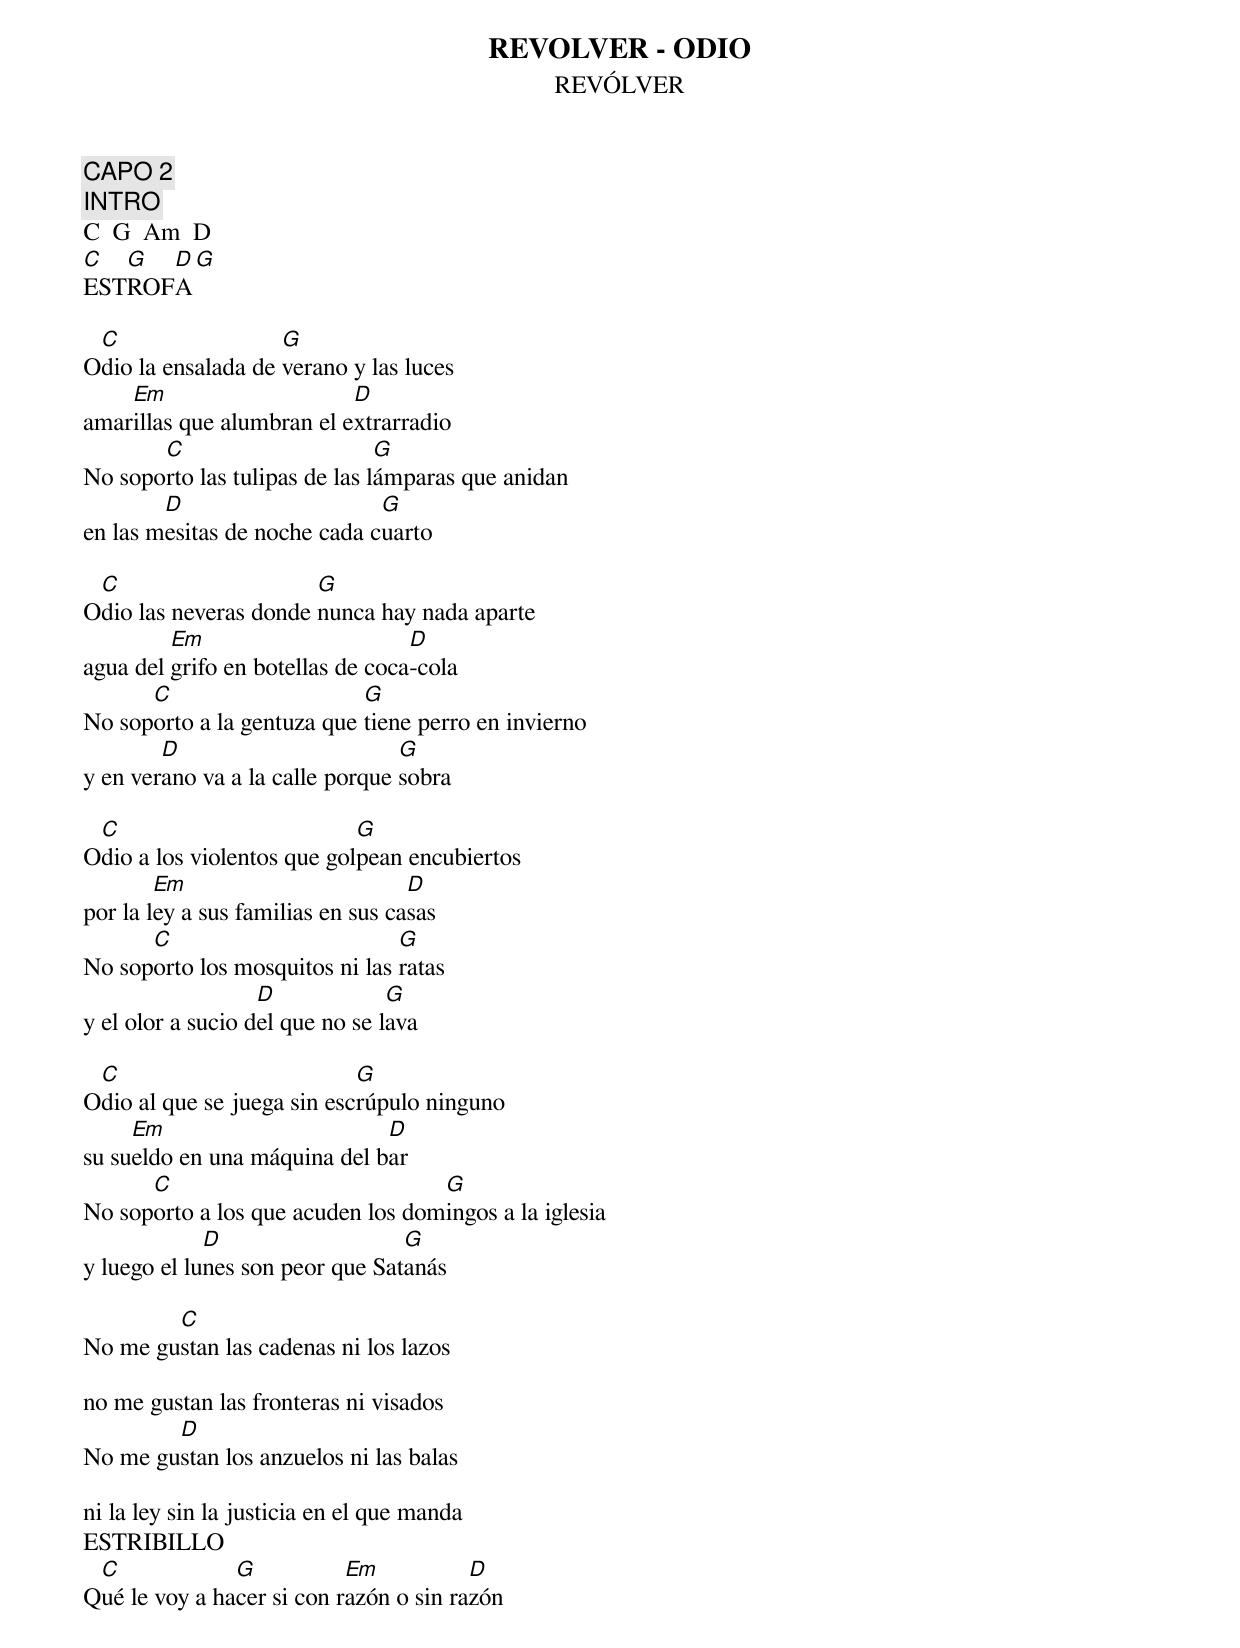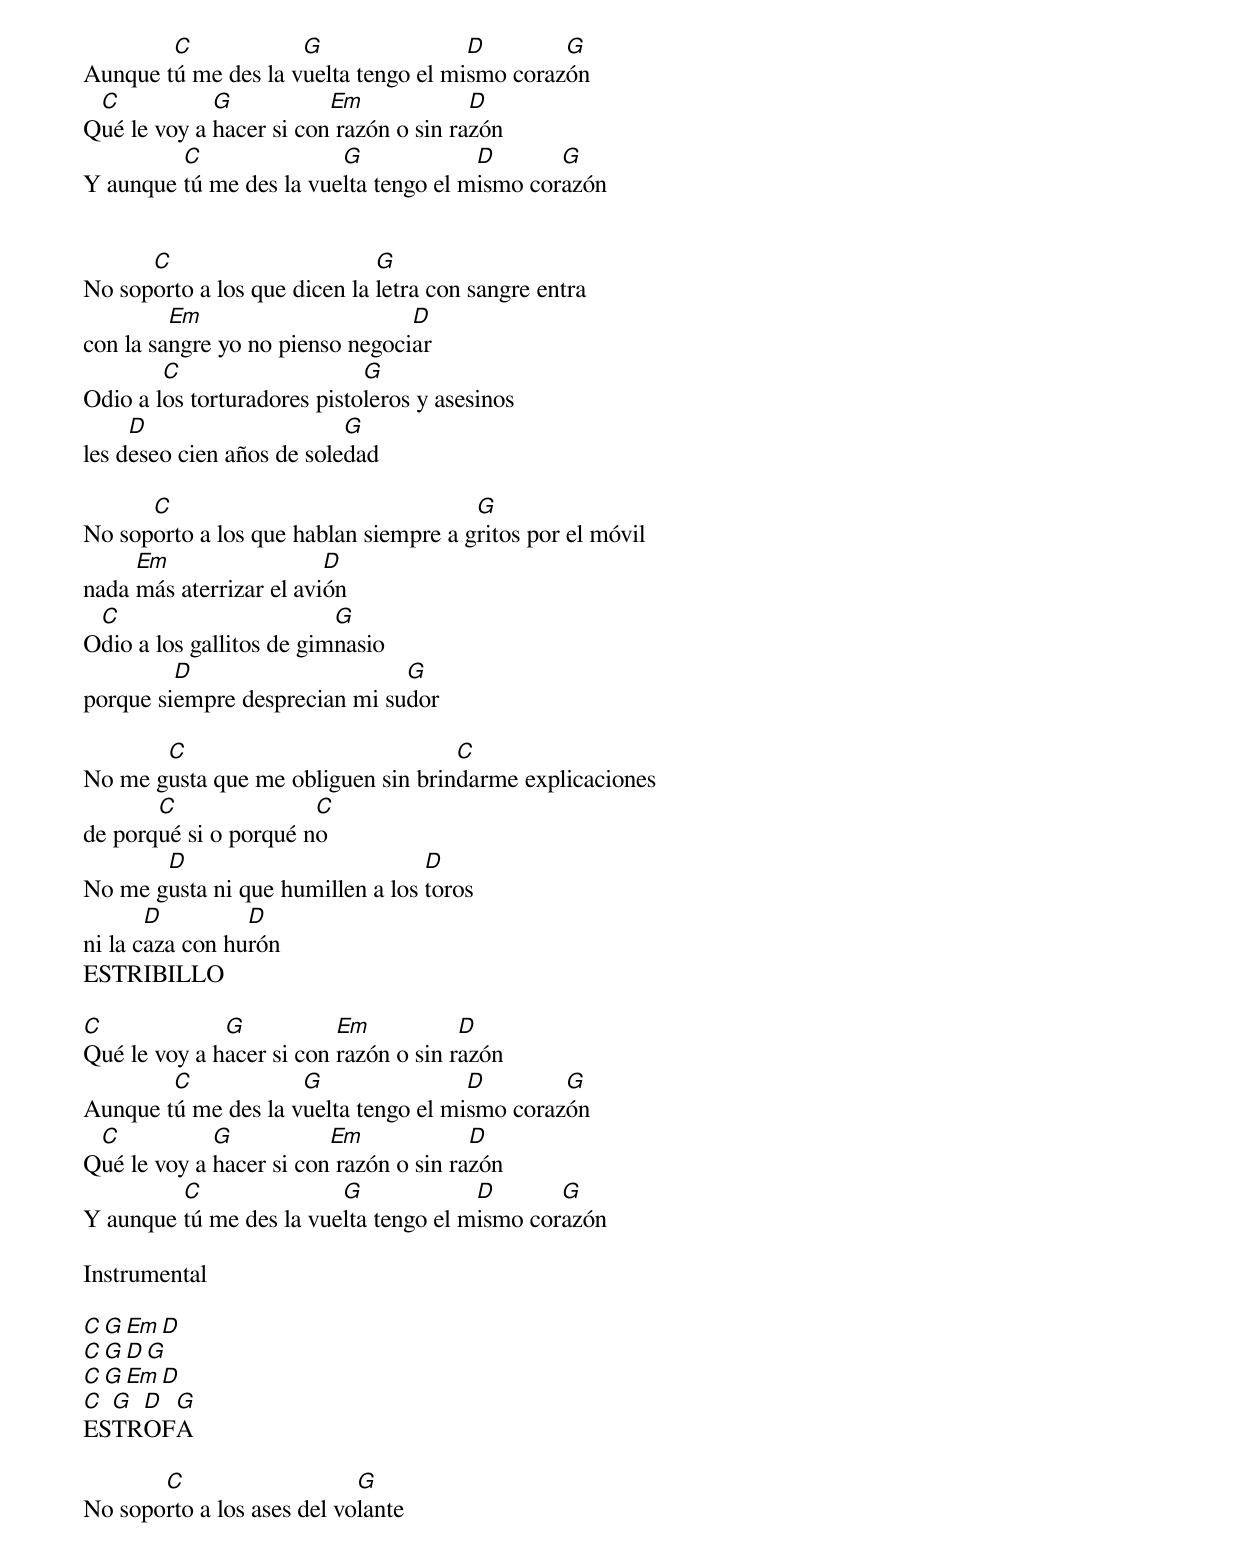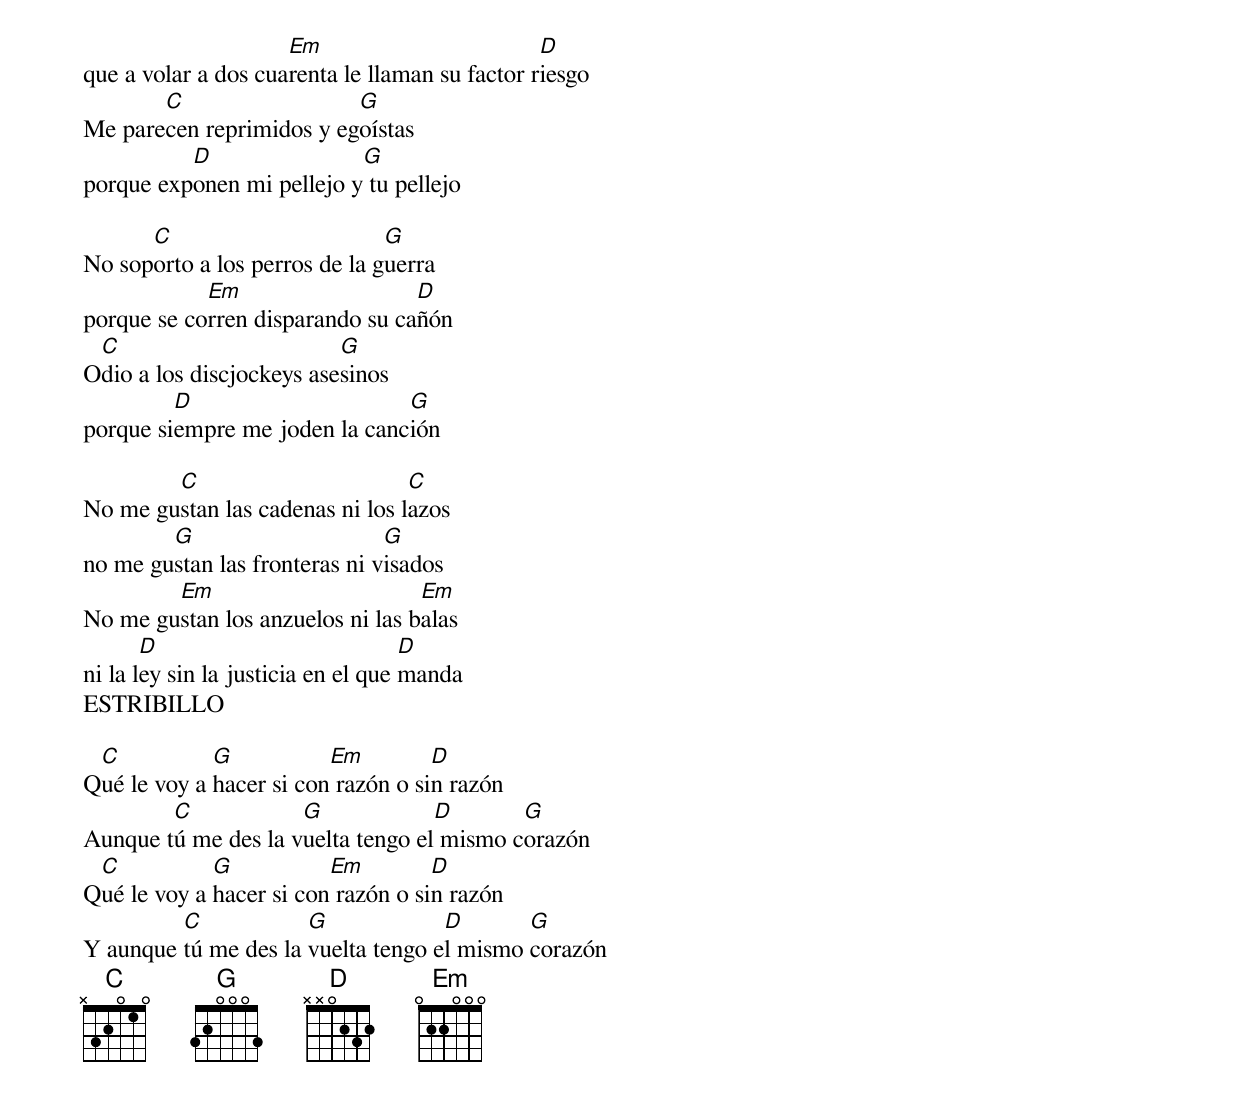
REVOLVER - ODIO
REVÓLVER
CAPO 2
INTRO
C  G  Am  D
C  G  D  G
ESTROFA

 C                  G
Odio la ensalada de verano y las luces
    Em                     D
amarillas que alumbran el extrarradio
       C                       G
No soporto las tulipas de las lámparas que anidan
        D                     G
en las mesitas de noche cada cuarto

 C                     G
Odio las neveras donde nunca hay nada aparte
         Em                       D
agua del grifo en botellas de coca-cola
      C                     G
No soporto a la gentuza que tiene perro en invierno
        D                        G
y en verano va a la calle porque sobra

 C                          G
Odio a los violentos que golpean encubiertos
        Em                         D
por la ley a sus familias en sus casas
      C                         G
No soporto los mosquitos ni las ratas
                   D             G
y el olor a sucio del que no se lava

 C                          G
Odio al que se juega sin escrúpulo ninguno
     Em                       D
su sueldo en una máquina del bar
      C                            G
No soporto a los que acuden los domingos a la iglesia
             D                   G
y luego el lunes son peor que Satanás

        C
No me gustan las cadenas ni los lazos

no me gustan las fronteras ni visados
        D
No me gustan los anzuelos ni las balas

ni la ley sin la justicia en el que manda
ESTRIBILLO
 C             G           Em           D
Qué le voy a hacer si con razón o sin razón
        C            G                D        G
Aunque tú me des la vuelta tengo el mismo corazón
 C           G           Em             D
Qué le voy a hacer si con razón o sin razón
         C               G             D       G
Y aunque tú me des la vuelta tengo el mismo corazón


      C                       G
No soporto a los que dicen la letra con sangre entra
         Em                      D
con la sangre yo no pienso negociar
        C                    G
Odio a los torturadores pistoleros y asesinos
     D                     G
les deseo cien años de soledad

      C                                G
No soporto a los que hablan siempre a gritos por el móvil
     Em                  D
nada más aterrizar el avión
 C                        G
Odio a los gallitos de gimnasio
         D                     G
porque siempre desprecian mi sudor

       C                            C
No me gusta que me obliguen sin brindarme explicaciones
       C               C
de porqué si o porqué no
       D                          D
No me gusta ni que humillen a los toros
       D         D
ni la caza con hurón
ESTRIBILLO

C             G           Em           D
Qué le voy a hacer si con razón o sin razón
        C            G                D        G
Aunque tú me des la vuelta tengo el mismo corazón
 C           G           Em             D
Qué le voy a hacer si con razón o sin razón
         C               G             D       G
Y aunque tú me des la vuelta tengo el mismo corazón

Instrumental

C G Em D
C G D G
C G Em D
C G D G
ESTROFA

       C                    G
No soporto a los ases del volante
                     Em                         D
que a volar a dos cuarenta le llaman su factor riesgo
       C                  G
Me parecen reprimidos y egoístas
          D                G
porque exponen mi pellejo y tu pellejo

      C                        G
No soporto a los perros de la guerra
            Em                   D
porque se corren disparando su cañón
 C                        G
Odio a los discjockeys asesinos
         D                     G
porque siempre me joden la canción

        C                        C
No me gustan las cadenas ni los lazos
        G                      G
no me gustan las fronteras ni visados
        Em                        Em
No me gustan los anzuelos ni las balas
       D                            D
ni la ley sin la justicia en el que manda
ESTRIBILLO

 C           G           Em         D
Qué le voy a hacer si con razón o sin razón
        C            G             D       G
Aunque tú me des la vuelta tengo el mismo corazón
 C           G           Em         D
Qué le voy a hacer si con razón o sin razón
         C            G             D       G
Y aunque tú me des la vuelta tengo el mismo corazón
